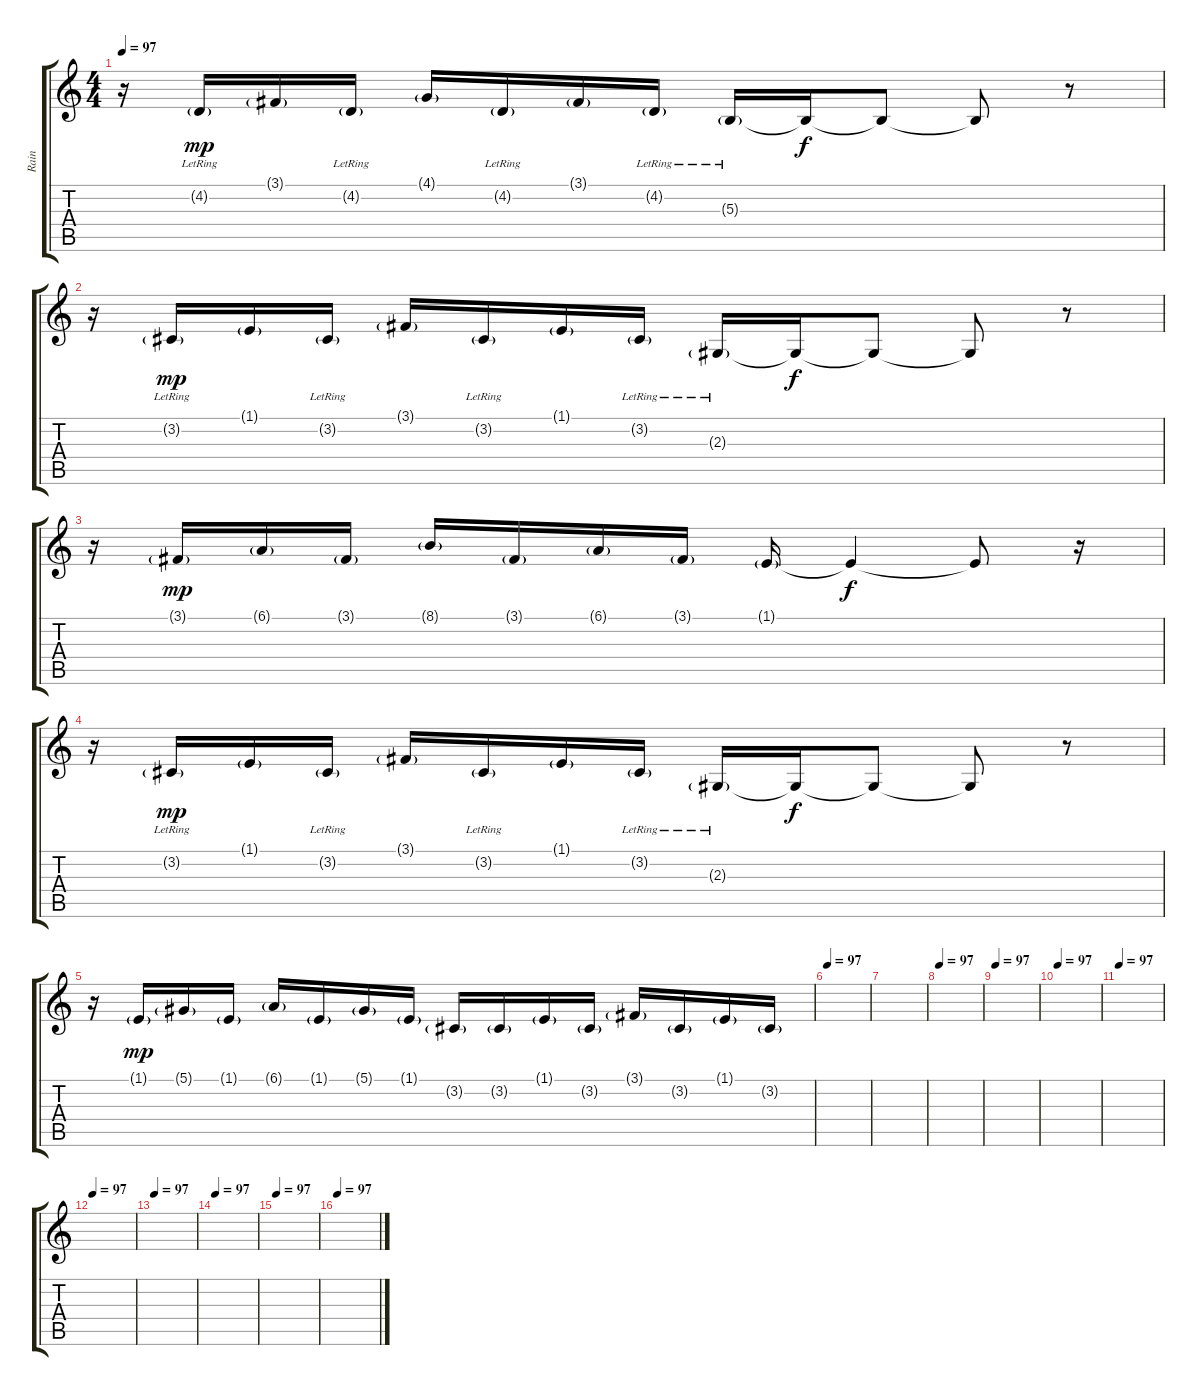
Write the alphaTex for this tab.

\track ("Rain" "Rain") {instrument pad1newage}
\staff {score tabs}
\tuning (Eb4 Bb3 Gb3 Db3 Ab2 Eb2) {hide}
\ts (4 4)
\tempo 97
\clef g2
\ks c
r.16{dy f} 4.2{g lr}.16{dy mp} 3.1{g}.16 4.2{g lr}.16 4.1{g}.16 4.2{g lr}.16 3.1{g}.16 4.2{g lr}.16 5.3{g lr}.16 5.3{t}.16{dy f} 5.3{t}.8 5.3{t}.8 r.8 |
r.16 3.2{g lr}.16{dy mp} 1.1{g}.16 3.2{g lr}.16 3.1{g}.16 3.2{g lr}.16 1.1{g}.16 3.2{g lr}.16 2.3{g lr}.16 2.3{t}.16{dy f} 2.3{t}.8 2.3{t}.8 r.8 |
r.16 3.1{g}.16{dy mp} 6.1{g}.16 3.1{g}.16 8.1{g}.16 3.1{g}.16 6.1{g}.16 3.1{g}.16 1.1{g}.16 1.1{t}.4{dy f} 1.1{t}.8 r.16 |
r.16 3.2{g lr}.16{dy mp} 1.1{g}.16 3.2{g lr}.16 3.1{g}.16 3.2{g lr}.16 1.1{g}.16 3.2{g lr}.16 2.3{g lr}.16 2.3{t}.16{dy f} 2.3{t}.8 2.3{t}.8 r.8 |
r.16 1.1{g}.16{dy mp} 5.1{g}.16 1.1{g}.16 6.1{g}.16 1.1{g}.16 5.1{g}.16 1.1{g}.16 3.2{g}.16 3.2{g}.16 1.1{g}.16 3.2{g}.16 3.1{g}.16 3.2{g}.16 1.1{g}.16 3.2{g}.16 |
\tempo 97
|
|
\tempo 97
|
\tempo 97
|
\tempo 97
|
\tempo 97
|
\tempo 97
|
\tempo 97
|
\tempo 97
|
\tempo 97
|
\tempo 97
